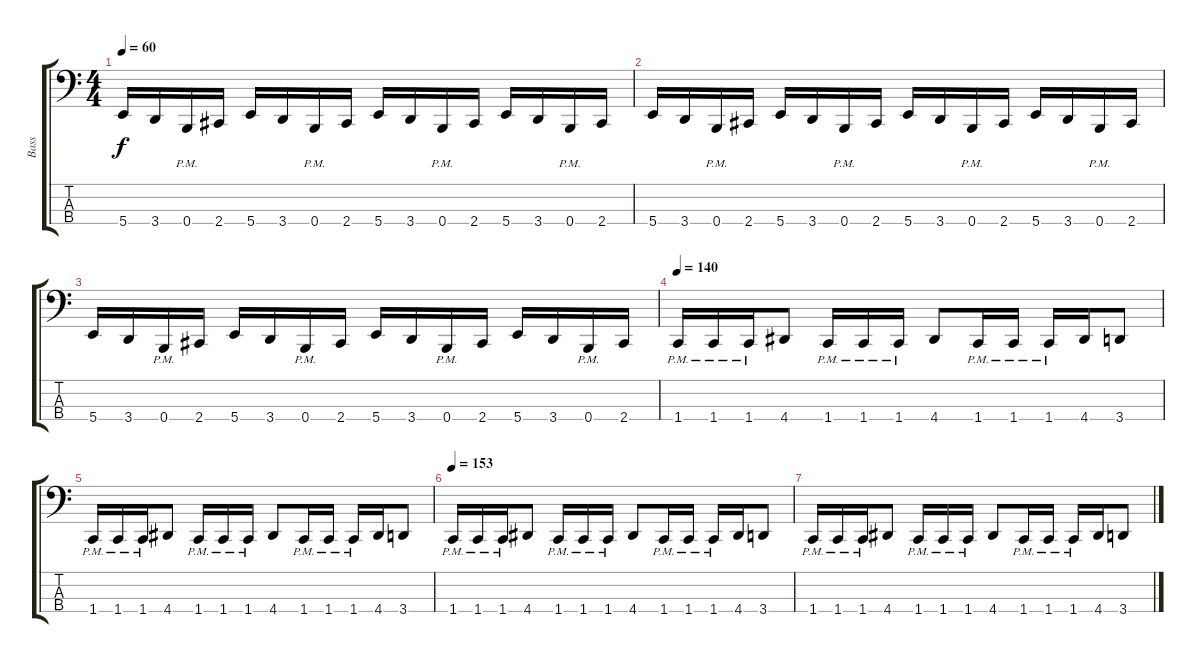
\track ("Bass" "Bass") {instrument electricbasspick}
\staff {score tabs}
\tuning (D2 A1 E1 B0) {hide}
\ts (4 4)
\tempo 60
\clef f4
\ks c
5.4.16{dy f} 3.4.16 0.4{pm}.16 2.4.16 5.4.16 3.4.16 0.4{pm}.16 2.4.16 5.4.16 3.4.16 0.4{pm}.16 2.4.16 5.4.16 3.4.16 0.4{pm}.16 2.4.16 |
5.4.16 3.4.16 0.4{pm}.16 2.4.16 5.4.16 3.4.16 0.4{pm}.16 2.4.16 5.4.16 3.4.16 0.4{pm}.16 2.4.16 5.4.16 3.4.16 0.4{pm}.16 2.4.16 |
5.4.16 3.4.16 0.4{pm}.16 2.4.16 5.4.16 3.4.16 0.4{pm}.16 2.4.16 5.4.16 3.4.16 0.4{pm}.16 2.4.16 5.4.16 3.4.16 0.4{pm}.16 2.4.16 |
\tempo 140
1.4{pm}.16 1.4{pm}.16 1.4{pm}.16 4.4.8 1.4{pm}.16 1.4{pm}.16 1.4{pm}.16 4.4.8 1.4{pm}.16 1.4{pm}.16 1.4{pm}.16 4.4.16 3.4.8 |
1.4{pm}.16 1.4{pm}.16 1.4{pm}.16 4.4.8 1.4{pm}.16 1.4{pm}.16 1.4{pm}.16 4.4.8 1.4{pm}.16 1.4{pm}.16 1.4{pm}.16 4.4.16 3.4.8 |
\tempo 153
1.4{pm}.16 1.4{pm}.16 1.4{pm}.16 4.4.8 1.4{pm}.16 1.4{pm}.16 1.4{pm}.16 4.4.8 1.4{pm}.16 1.4{pm}.16 1.4{pm}.16 4.4.16 3.4.8 |
1.4{pm}.16 1.4{pm}.16 1.4{pm}.16 4.4.8 1.4{pm}.16 1.4{pm}.16 1.4{pm}.16 4.4.8 1.4{pm}.16 1.4{pm}.16 1.4{pm}.16 4.4.16 3.4.8
